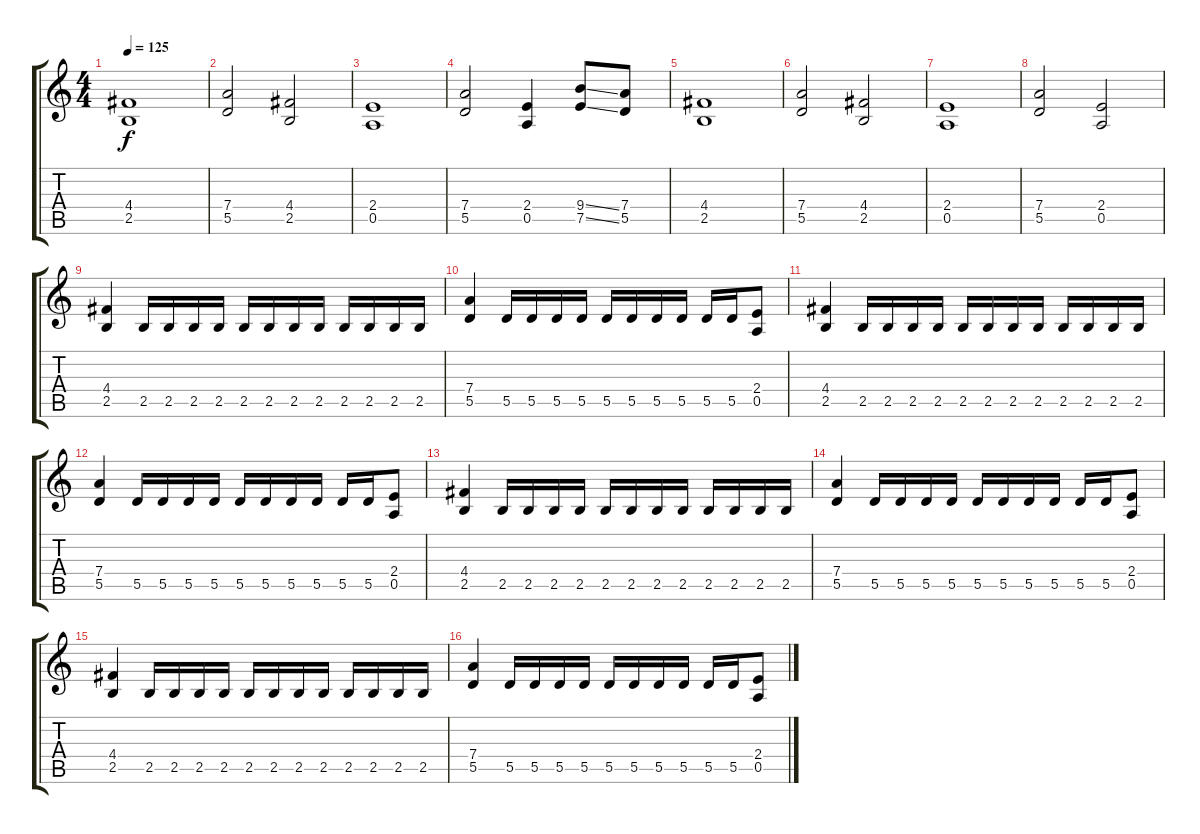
\track "" {instrument overdrivenguitar}
\staff {score tabs}
\tuning (E4 B3 G3 D3 A2 E2) {hide}
\ts (4 4)
\tempo 125
\clef g2
\ks c
(4.4 2.5).1{dy f} |
(7.4 5.5).2 (4.4 2.5).2 |
(2.4 0.5).1 |
(7.4 5.5).2 (2.4 0.5).4 (9.4{ss} 7.5{ss}).8 (7.4 5.5).8 |
(4.4 2.5).1 |
(7.4 5.5).2 (4.4 2.5).2 |
(2.4 0.5).1 |
(7.4 5.5).2 (2.4 0.5).2 |
(4.4 2.5).4 2.5.16 2.5.16 2.5.16 2.5.16 2.5.16 2.5.16 2.5.16 2.5.16 2.5.16 2.5.16 2.5.16 2.5.16 |
(7.4 5.5).4 5.5.16 5.5.16 5.5.16 5.5.16 5.5.16 5.5.16 5.5.16 5.5.16 5.5.16 5.5.16 (2.4 0.5).8 |
(4.4 2.5).4 2.5.16 2.5.16 2.5.16 2.5.16 2.5.16 2.5.16 2.5.16 2.5.16 2.5.16 2.5.16 2.5.16 2.5.16 |
(7.4 5.5).4 5.5.16 5.5.16 5.5.16 5.5.16 5.5.16 5.5.16 5.5.16 5.5.16 5.5.16 5.5.16 (2.4 0.5).8 |
(4.4 2.5).4 2.5.16 2.5.16 2.5.16 2.5.16 2.5.16 2.5.16 2.5.16 2.5.16 2.5.16 2.5.16 2.5.16 2.5.16 |
(7.4 5.5).4 5.5.16 5.5.16 5.5.16 5.5.16 5.5.16 5.5.16 5.5.16 5.5.16 5.5.16 5.5.16 (2.4 0.5).8 |
(4.4 2.5).4 2.5.16 2.5.16 2.5.16 2.5.16 2.5.16 2.5.16 2.5.16 2.5.16 2.5.16 2.5.16 2.5.16 2.5.16 |
(7.4 5.5).4 5.5.16 5.5.16 5.5.16 5.5.16 5.5.16 5.5.16 5.5.16 5.5.16 5.5.16 5.5.16 (2.4 0.5).8
